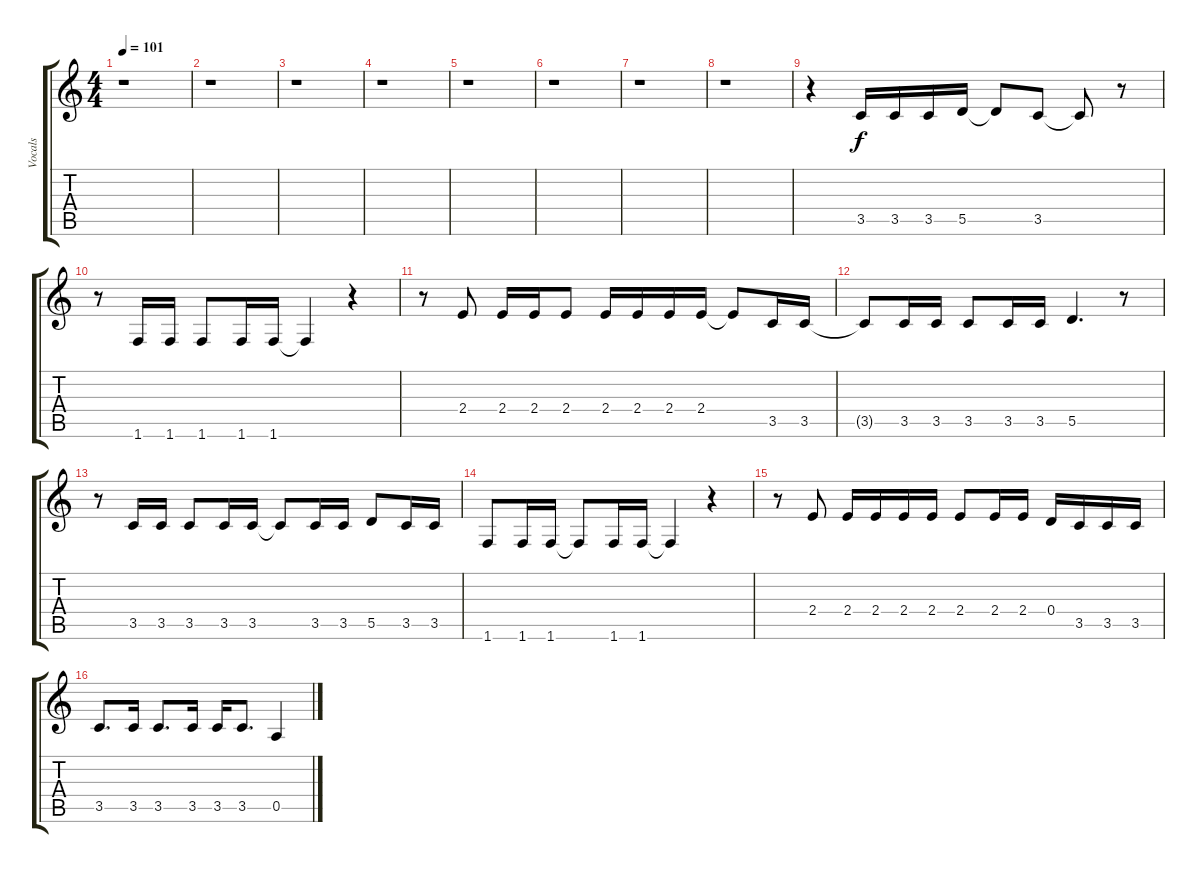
\track ("Vocals" "Vocals") {instrument electricguitarmuted}
\staff {score tabs}
\tuning (E4 B3 G3 D3 A2 E2) {hide}
\ts (4 4)
\tempo 101
\clef g2
\ks c
r.1{dy f instrument electricguitarmuted} |
r.1 |
r.1 |
r.1 |
r.1 |
r.1 |
r.1 |
r.1 |
r.4 3.5.16 3.5.16 3.5.16 5.5.16 5.5{t}.8 3.5.8 3.5{t}.8 r.8 |
r.8 1.6.16 1.6.16 1.6.8 1.6.16 1.6.16 1.6{t}.4 r.4 |
r.8 2.4.8 2.4.16 2.4.16 2.4.8 2.4.16 2.4.16 2.4.16 2.4.16 2.4{t}.8 3.5.16 3.5.16 |
3.5{t}.8 3.5.16 3.5.16 3.5.8 3.5.16 3.5.16 5.5.4{d} r.8 |
r.8 3.5.16 3.5.16 3.5.8 3.5.16 3.5.16 3.5{t}.8 3.5.16 3.5.16 5.5.8 3.5.16 3.5.16 |
1.6.8 1.6.16 1.6.16 1.6{t}.8 1.6.16 1.6.16 1.6{t}.4 r.4 |
r.8 2.4.8 2.4.16 2.4.16 2.4.16 2.4.16 2.4.8 2.4.16 2.4.16 0.4.16 3.5.16 3.5.16 3.5.16 |
3.5.8{d} 3.5.16 3.5.8{d} 3.5.16 3.5.16 3.5.8{d} 0.5.4
